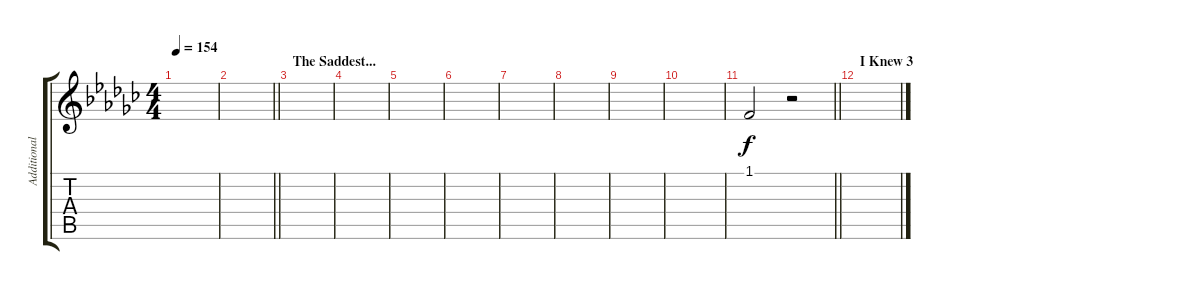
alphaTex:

\track ("Additional Effects" "Additional") {instrument reversecymbal}
\staff {score tabs}
\tuning (E4 B3 G3 D3 A2 E2) {hide}
\ts (4 4)
\tempo 154
\clef g2
\ks gb
|
\barLineRight lightlight
|
\section ("" "The Saddest...")
|
|
|
|
|
|
|
|
\barLineRight lightlight
1.1.2 r.2 |
\section ("" "I Knew 3")
